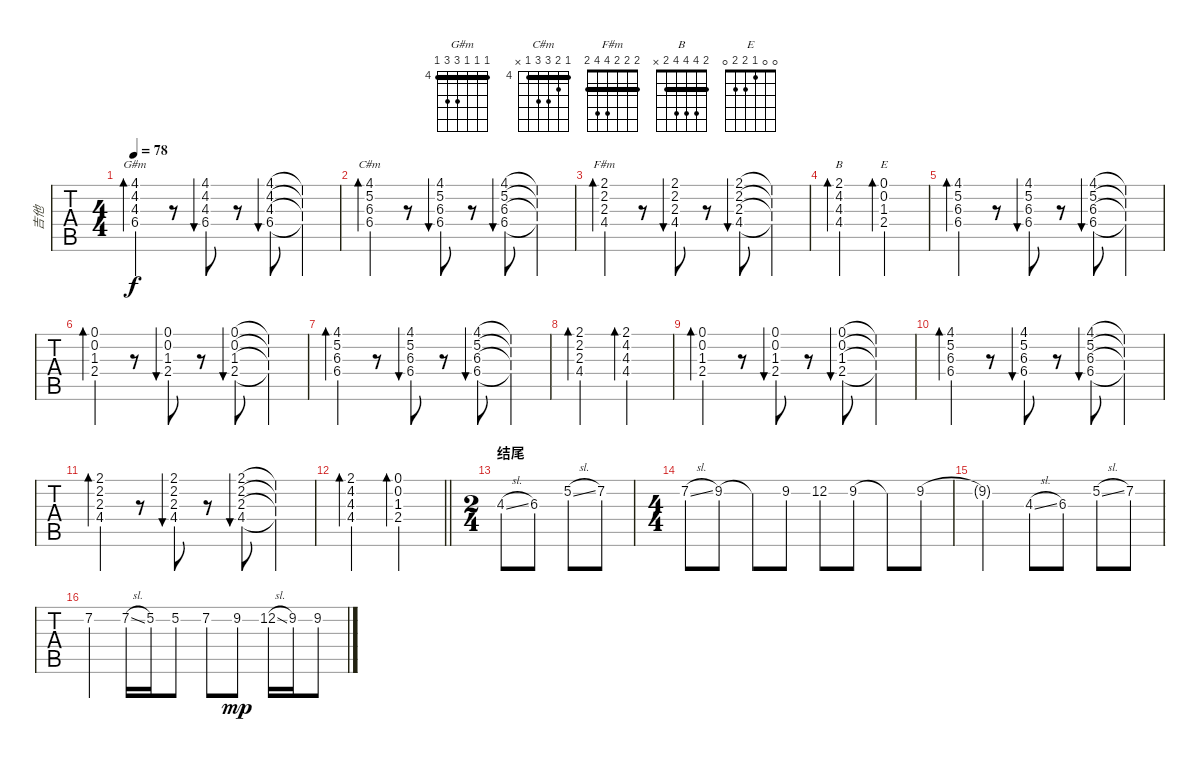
\track ("吉他" "吉他") {instrument electricguitarclean}
\staff {tabs}
\tuning (E4 B3 G3 D3 A2 E2) {hide}
\chord ("G#m" 4 4 4 6 6 4) {firstfret 4 barre 4}
\chord ("C#m" 4 5 6 6 4 x) {firstfret 4 barre 4}
\chord ("F#m" 2 2 2 4 4 2) {barre 2}
\chord ("B" 2 4 4 4 2 x) {barre 2}
\chord ("E" 0 0 1 2 2 0)
\ts (4 4)
\tempo 78
\clef g2
\ks e
(4.1 4.2 4.3 6.4).4{bd 30 ch "G#m" dy f} r.8 (4.1 4.2 4.3 6.4).8{bu 30} r.8 (4.1 4.2 4.3 6.4).8{bu 30} (4.1{t} 4.2{t} 4.3{t} 6.4{t}).4 |
(4.1 5.2 6.3 6.4).4{bd 30 ch "C#m"} r.8 (4.1 5.2 6.3 6.4).8{bu 30} r.8 (4.1 5.2 6.3 6.4).8{bu 30} (4.1{t} 5.2{t} 6.3{t} 6.4{t}).4 |
(2.1 2.2 2.3 4.4).4{bd 30 ch "F#m"} r.8 (2.1 2.2 2.3 4.4).8{bu 30} r.8 (2.1 2.2 2.3 4.4).8{bu 30} (2.1{t} 2.2{t} 2.3{t} 4.4{t}).4 |
(2.1 4.2 4.3 4.4).2{bd 30 ch "B"} (0.1 0.2 1.3 2.4).2{bd 30 ch "E"} |
(4.1 5.2 6.3 6.4).4{bd 30} r.8 (4.1 5.2 6.3 6.4).8{bu 30} r.8 (4.1 5.2 6.3 6.4).8{bu 30} (4.1{t} 5.2{t} 6.3{t} 6.4{t}).4 |
(0.1 0.2 1.3 2.4).4{bd 30} r.8 (0.1 0.2 1.3 2.4).8{bu 30} r.8 (0.1 0.2 1.3 2.4).8{bu 30} (0.1{t} 0.2{t} 1.3{t} 2.4{t}).4 |
(4.1 5.2 6.3 6.4).4{bd 30} r.8 (4.1 5.2 6.3 6.4).8{bu 30} r.8 (4.1 5.2 6.3 6.4).8{bu 30} (4.1{t} 5.2{t} 6.3{t} 6.4{t}).4 |
(2.1 2.2 2.3 4.4).2{bd 30} (2.1 4.2 4.3 4.4).2{bd 30} |
(0.1 0.2 1.3 2.4).4{bd 30} r.8 (0.1 0.2 1.3 2.4).8{bu 30} r.8 (0.1 0.2 1.3 2.4).8{bu 30} (0.1{t} 0.2{t} 1.3{t} 2.4{t}).4 |
(4.1 5.2 6.3 6.4).4{bd 30} r.8 (4.1 5.2 6.3 6.4).8{bu 30} r.8 (4.1 5.2 6.3 6.4).8{bu 30} (4.1{t} 5.2{t} 6.3{t} 6.4{t}).4 |
(2.1 2.2 2.3 4.4).4{bd 30} r.8 (2.1 2.2 2.3 4.4).8{bu 30} r.8 (2.1 2.2 2.3 4.4).8{bu 30} (2.1{t} 2.2{t} 2.3{t} 4.4{t}).4 |
\barLineRight lightlight
(2.1 4.2 4.3 4.4).2{bd 30} (0.1 0.2 1.3 2.4).2{bd 30} |
\ts (2 4)
\section ("" "结尾")
4.3{sl}.8 6.3.8 5.2{sl}.8 7.2.8 |
\ts (4 4)
7.2{sl}.8 9.2.8 9.2{t}.8 9.2.8 12.2.8 9.2.8 9.2{t}.8 9.2.8 |
9.2{t}.2 4.3{sl}.8 6.3.8 5.2{sl}.8 7.2.8 |
7.2.4 7.2{sl}.16 5.2.16 5.2.8 7.2.8 9.2.8{dy mp} 12.2{sl}.16 9.2.16 9.2.8
